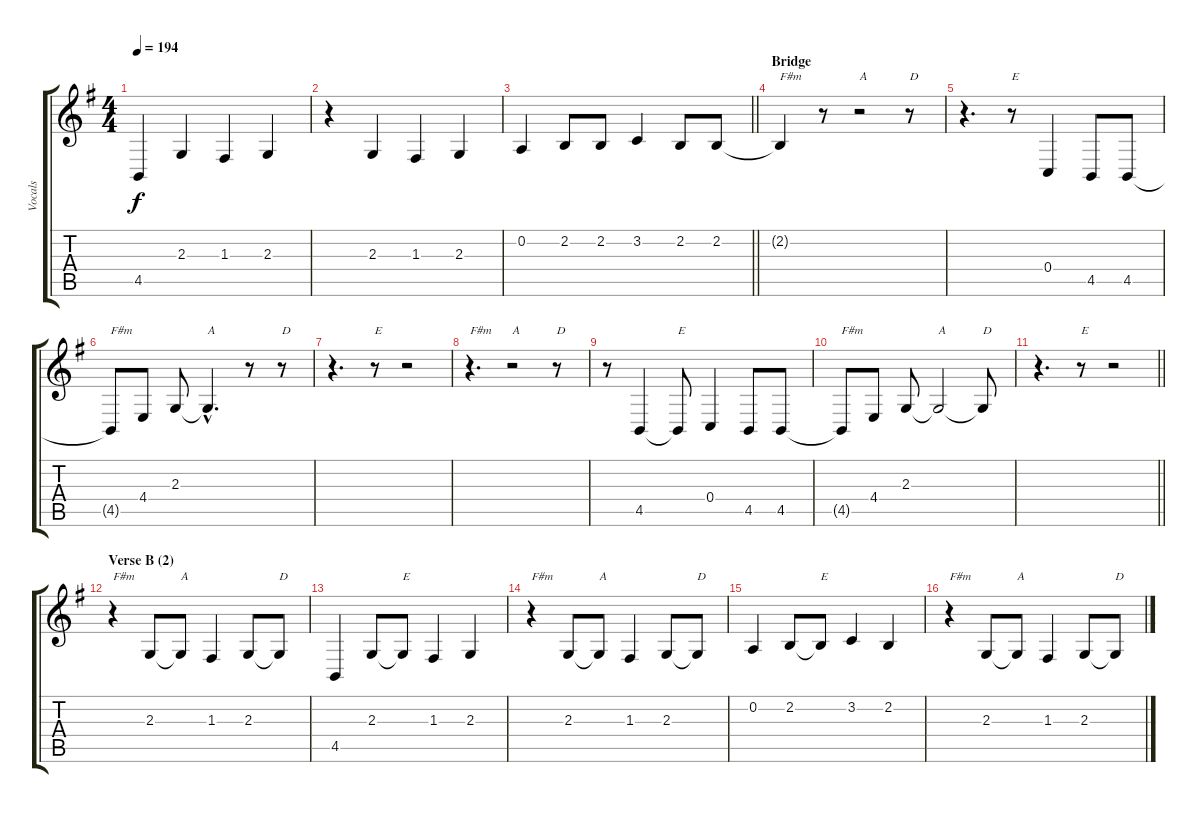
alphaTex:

\track ("Vocals" "Vocals") {instrument sopranosax}
\staff {score tabs}
\tuning (D4 A3 F3 C3 G2 D2) {hide}
\ts (4 4)
\tempo 194
\clef g2
\ks eminor
4.5.4{dy f} 2.3.4 1.3.4 2.3.4 |
r.4 2.3.4 1.3.4 2.3.4 |
\barLineRight lightlight
0.2.4 2.2.8 2.2.8 3.2.4 2.2.8 2.2.8 |
\section ("" "Bridge")
2.2{t}.4{txt "F#m"} r.8 r.2{txt "A"} r.8{txt "D"} |
r.4{d} r.8{txt "E"} 0.4.4 4.5.8 4.5.8 |
4.5{t}.8{txt "F#m"} 4.4.8 2.3.8 2.3{hac t}.4{d txt "A"} r.8 r.8{txt "D"} |
r.4{d} r.8{txt "E"} r.2 |
r.4{d txt "F#m"} r.2{txt "A"} r.8{txt "D"} |
r.8 4.5.4 4.5{t}.8{txt "E"} 0.4.4 4.5.8 4.5.8 |
4.5{t}.8{txt "F#m"} 4.4.8 2.3.8 2.3{t}.2{txt "A"} 2.3{t}.8{txt "D"} |
\barLineRight lightlight
r.4{d} r.8{txt "E"} r.2 |
\section ("" "Verse B (2)")
r.4{txt "F#m"} 2.3.8 2.3{t}.8{txt "A"} 1.3.4 2.3.8 2.3{t}.8{txt "D"} |
4.5.4 2.3.8 2.3{t}.8{txt "E"} 1.3.4 2.3.4 |
r.4{txt "F#m"} 2.3.8 2.3{t}.8{txt "A"} 1.3.4 2.3.8 2.3{t}.8{txt "D"} |
0.2.4 2.2.8 2.2{t}.8{txt "E"} 3.2.4 2.2.4 |
r.4{txt "F#m"} 2.3.8 2.3{t}.8{txt "A"} 1.3.4 2.3.8 2.3{t}.8{txt "D"}
